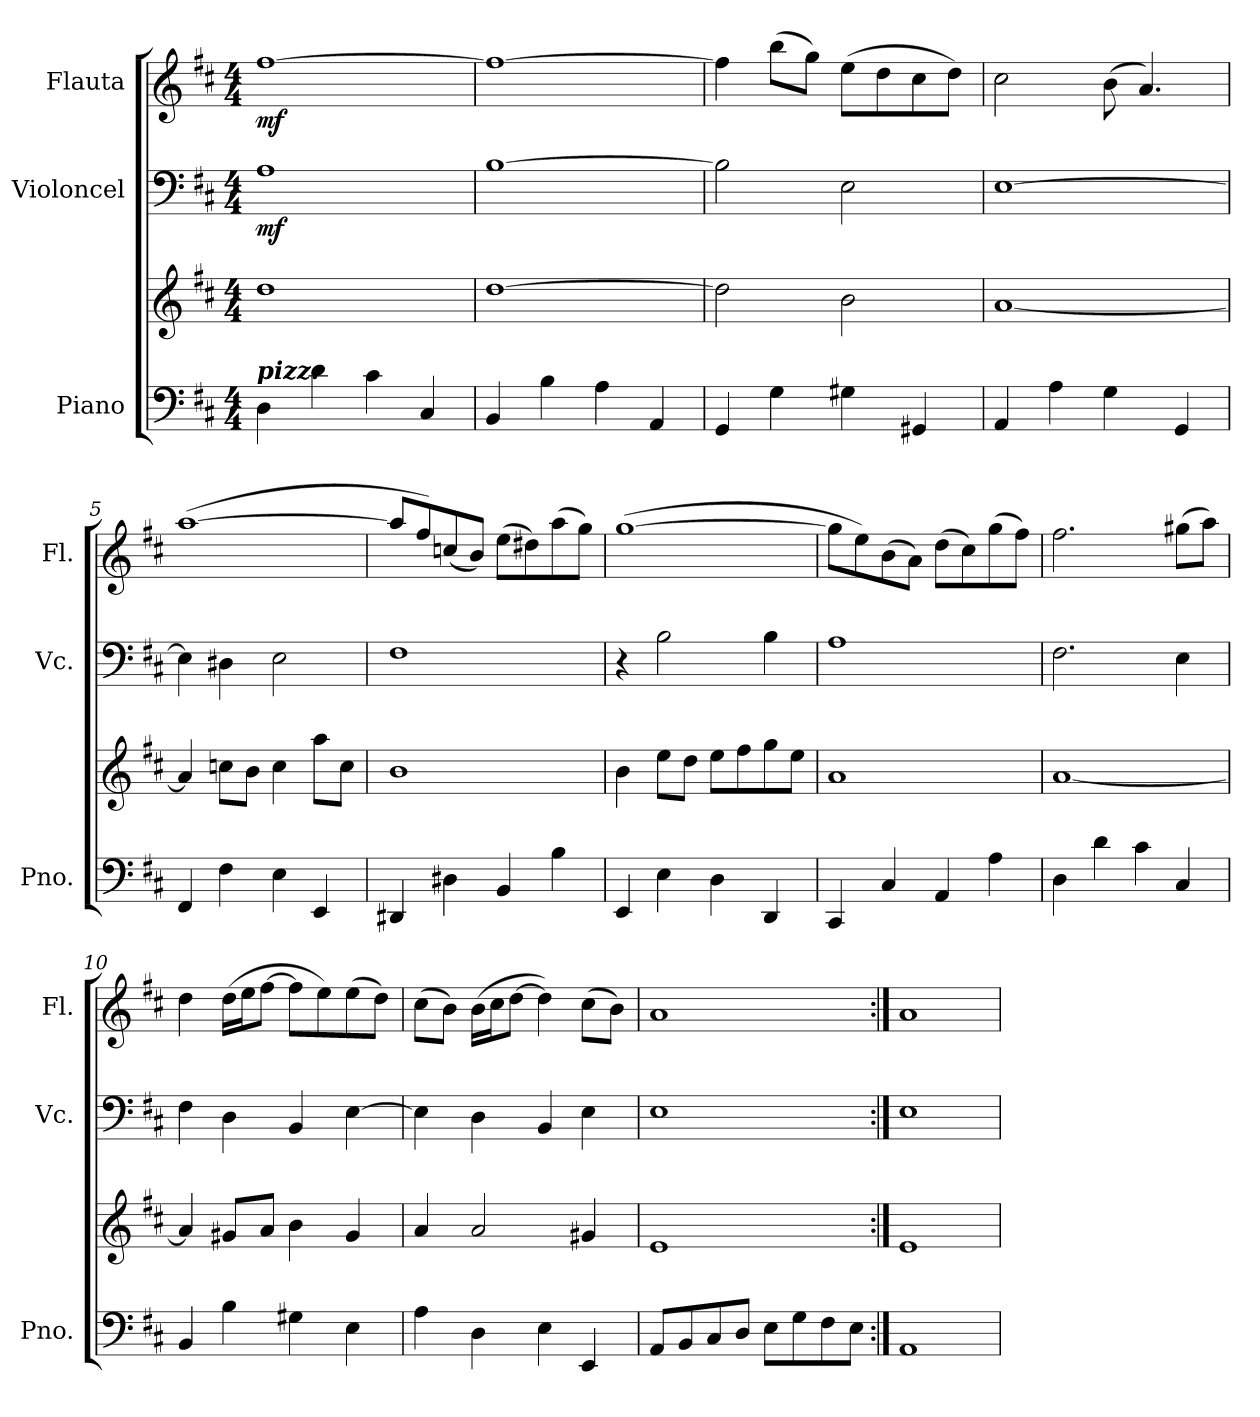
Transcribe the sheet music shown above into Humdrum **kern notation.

**kern	**kern	**dynam	**kern	**dynam	**kern	**dynam
*part3	*part3	*part3	*part2	*part2	*part1	*part1
*staff4	*staff3	*staff3/4	*staff2	*staff2	*staff1	*staff1
*I"Piano	*	*	*I"Violoncel	*	*I"Flauta	*
*I'Pno.	*	*	*I'Vc.	*	*I'Fl.	*
*clefF4	*clefG2	*	*clefF4	*	*clefG2	*
*k[f#c#]	*k[f#c#]	*	*k[f#c#]	*	*k[f#c#]	*
*M4/4	*M4/4	*	*M4/4	*	*M4/4	*
*MM60	*MM60	*	*MM60	*	*MM60	*
=1	=1	=1	=1	=1	=1	=1
!LO:TX:a:Bi:t=pizz.	!	!	!	!	!	!
!	!	!LO:DY:b=2	!	!	!	!
!	!	!LO:DY:n=1:b	!	!LO:DY:b	!	!LO:DY:b
4D\	1dd	mf mf	1A	mf	[1ff#	mf
4d\	.	.	.	.	.	.
4c#\	.	.	.	.	.	.
4C#/	.	.	.	.	.	.
=2	=2	=2	=2	=2	=2	=2
4BB/	[1dd	.	[1B	.	1ff#_	.
4B\	.	.	.	.	.	.
4A\	.	.	.	.	.	.
4AA/	.	.	.	.	.	.
=3	=3	=3	=3	=3	=3	=3
4GG/	2dd\]	.	2B\]	.	4ff#\]	.
4G\	.	.	.	.	(8bb\L	.
.	.	.	.	.	8gg\J)	.
4G#X\	2b\	.	2E\	.	(8ee\L	.
.	.	.	.	.	8dd\	.
4GG#X/	.	.	.	.	8cc#\	.
.	.	.	.	.	8dd\J)	.
=4	=4	=4	=4	=4	=4	=4
4AA/	[1a	.	[1E	.	2cc#\	.
4A\	.	.	.	.	.	.
4G\	.	.	.	.	(8b\	.
.	.	.	.	.	4.a/)	.
4GG/	.	.	.	.	.	.
!!LO:LB:g=z
=5	=5	=5	=5	=5	=5	=5
4FF#/	4a/]	.	4E\]	.	(>[1aa	.
4F#\	8ccn\L	.	4D#X\	.	.	.
.	8b\J	.	.	.	.	.
4E\	4cc\	.	2E\	.	.	.
4EE/	8aa\L	.	.	.	.	.
.	8cc\J	.	.	.	.	.
=6	=6	=6	=6	=6	=6	=6
4DD#X/	1b	.	1F#	.	8aa/L]	.
.	.	.	.	.	8ff#/)	.
4D#X\	.	.	.	.	(8ccn/	.
.	.	.	.	.	8b/J)	.
4BB/	.	.	.	.	(8ee\L	.
.	.	.	.	.	8dd#X\)	.
4B\	.	.	.	.	(8aa\	.
.	.	.	.	.	8gg\J)	.
=7	=7	=7	=7	=7	=7	=7
4EE/	4b\	.	4r	.	(>[1gg	.
4E\	8ee\L	.	2B\	.	.	.
.	8dd\J	.	.	.	.	.
4D\	8ee\L	.	.	.	.	.
.	8ff#\	.	.	.	.	.
4DD/	8gg\	.	4B\	.	.	.
.	8ee\J	.	.	.	.	.
=8	=8	=8	=8	=8	=8	=8
4CC#/	1a	.	1A	.	8gg\L]	.
.	.	.	.	.	8ee\)	.
4C#/	.	.	.	.	(8b\	.
.	.	.	.	.	8a\J)	.
4AA/	.	.	.	.	(8dd\L	.
.	.	.	.	.	8cc#\)	.
4A\	.	.	.	.	(8gg\	.
.	.	.	.	.	8ff#\J)	.
!!LO:LB:g=z
=9	=9	=9	=9	=9	=9	=9
4D\	[1a	.	2.F#\	.	2.ff#\	.
4d\	.	.	.	.	.	.
4c#\	.	.	.	.	.	.
4C#/	.	.	4E\	.	(8gg#X\L	.
.	.	.	.	.	8aa\J)	.
=10	=10	=10	=10	=10	=10	=10
4BB/	4a/]	.	4F#\	.	4dd\	.
4B\	8g#X/L	.	4D\	.	(16dd\LL	.
.	.	.	.	.	16ee\J	.
.	8a/J	.	.	.	[8ff#\J	.
4G#X\	4b\	.	4BB/	.	8ff#\L]	.
.	.	.	.	.	8ee\)	.
4E\	4g#/	.	[4E\	.	(8ee\	.
.	.	.	.	.	8dd\J)	.
=11	=11	=11	=11	=11	=11	=11
4A\	4a/	.	4E\]	.	(8cc#\L	.
.	.	.	.	.	8b\J)	.
4D\	2a/	.	4D\	.	(16b\LL	.
.	.	.	.	.	16cc#\J	.
.	.	.	.	.	[8dd\J	.
4E\	.	.	4BB/	.	4dd\])	.
4EE/	4g#X/	.	4E\	.	(8cc#\L	.
.	.	.	.	.	8b\J)	.
=12	=12	=12	=12	=12	=12	=12
8AA/L	1e	.	1E	.	1a	.
8BB/	.	.	.	.	.	.
8C#/	.	.	.	.	.	.
8D/J	.	.	.	.	.	.
8E\L	.	.	.	.	.	.
8G\	.	.	.	.	.	.
8F#\	.	.	.	.	.	.
8E\J	.	.	.	.	.	.
=13:|!	=13:|!	=13:|!	=13:|!	=13:|!	=13:|!	=13:|!
1AA	1e	.	1E	.	1a	.
=	=	=	=	=	=	=
*-	*-	*-	*-	*-	*-	*-
